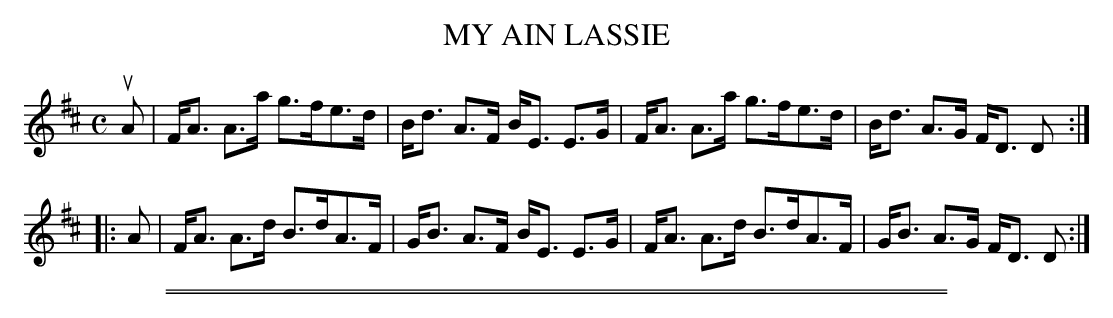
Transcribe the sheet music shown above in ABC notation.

X:1
T: MY AIN LASSIE
M: C
L: 1/8
K: D
uA |\
F<A A>a g>fe>d | B<d A>F B<E E>G |\
F<A A>a g>fe>d | B<d A>G F<D D :|
|: A |\
F<A A>d B>dA>F | G<B A>F B<E E>G |\
F<A A>d B>dA>F | G<B A>G F<D D :|
